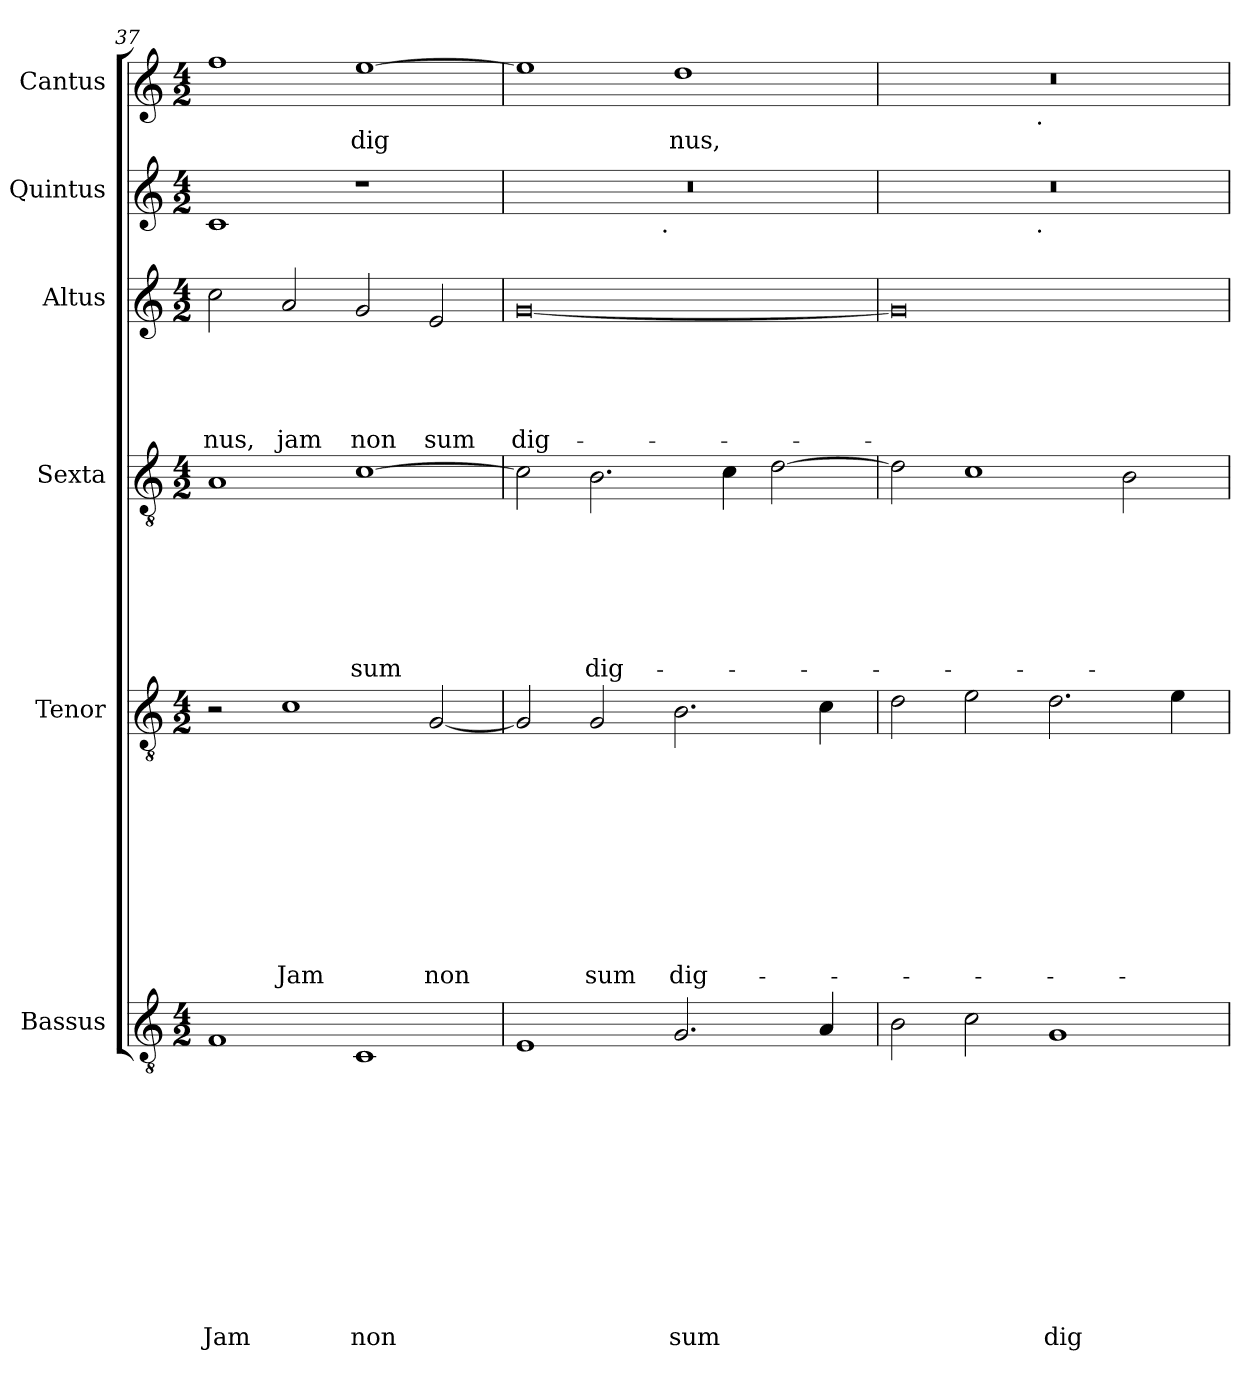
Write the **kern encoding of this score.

**kern	**text	**text	**text	**text	**text	**text	**text	**text	**text	**text	**text	**text	**kern	**text	**text	**text	**text	**text	**text	**text	**text	**text	**text	**kern	**text	**text	**text	**text	**text	**text	**text	**kern	**text	**text	**text	**text	**text	**kern	**text	**kern	**text
*part6	*part6	*part6	*part6	*part6	*part6	*part6	*part6	*part6	*part6	*part6	*part6	*part6	*part5	*part5	*part5	*part5	*part5	*part5	*part5	*part5	*part5	*part5	*part5	*part4	*part4	*part4	*part4	*part4	*part4	*part4	*part4	*part3	*part3	*part3	*part3	*part3	*part3	*part2	*part2	*part1	*part1
*staff6	*staff6	*staff6	*staff6	*staff6	*staff6	*staff6	*staff6	*staff6	*staff6	*staff6	*staff6	*staff6	*staff5	*staff5	*staff5	*staff5	*staff5	*staff5	*staff5	*staff5	*staff5	*staff5	*staff5	*staff4	*staff4	*staff4	*staff4	*staff4	*staff4	*staff4	*staff4	*staff3	*staff3	*staff3	*staff3	*staff3	*staff3	*staff2	*staff2	*staff1	*staff1
*I"Bassus	*	*	*	*	*	*	*	*	*	*	*	*	*I"Tenor	*	*	*	*	*	*	*	*	*	*	*I"Sexta	*	*	*	*	*	*	*	*I"Altus	*	*	*	*	*	*I"Quintus	*	*I"Cantus	*
*I'Bassus	*	*	*	*	*	*	*	*	*	*	*	*	*I'Tenor	*	*	*	*	*	*	*	*	*	*	*	*	*	*	*	*	*	*	*I'Altus	*	*	*	*	*	*I'Quintus	*	*I'Cantus	*
*clefGv2	*	*	*	*	*	*	*	*	*	*	*	*	*clefGv2	*	*	*	*	*	*	*	*	*	*	*clefGv2	*	*	*	*	*	*	*	*clefG2	*	*	*	*	*	*clefG2	*	*clefG2	*
*k[]	*	*	*	*	*	*	*	*	*	*	*	*	*k[]	*	*	*	*	*	*	*	*	*	*	*k[]	*	*	*	*	*	*	*	*k[]	*	*	*	*	*	*k[]	*	*k[]	*
*C:	*	*	*	*	*	*	*	*	*	*	*	*	*C:	*	*	*	*	*	*	*	*	*	*	*C:	*	*	*	*	*	*	*	*C:	*	*	*	*	*	*C:	*	*C:	*
*M4/2	*	*	*	*	*	*	*	*	*	*	*	*	*M4/2	*	*	*	*	*	*	*	*	*	*	*M4/2	*	*	*	*	*	*	*	*M4/2	*	*	*	*	*	*M4/2	*	*M4/2	*
=37	=37	=37	=37	=37	=37	=37	=37	=37	=37	=37	=37	=37	=37	=37	=37	=37	=37	=37	=37	=37	=37	=37	=37	=37	=37	=37	=37	=37	=37	=37	=37	=37	=37	=37	=37	=37	=37	=37	=37	=37	=37
!	!	!	!	!	!	!	!	!	!	!	!	!LO:LY:b	!	!	!	!	!	!	!	!	!	!	!	!	!	!	!	!	!	!	!	!	!	!	!	!	!LO:LY:b	!	!	!	!
1F	.	.	.	.	.	.	.	.	.	.	.	Jam	2r	.	.	.	.	.	.	.	.	.	.	1A	.	.	.	.	.	.	.	2cc\	.	.	.	.	-nus,	1c	.	1ff	.
!	!	!	!	!	!	!	!	!	!	!	!	!	!	!	!	!	!	!	!	!	!	!	!LO:LY:b	!	!	!	!	!	!	!	!	!	!	!	!	!	!LO:LY:b	!	!	!	!
.	.	.	.	.	.	.	.	.	.	.	.	.	1c	.	.	.	.	.	.	.	.	.	Jam	.	.	.	.	.	.	.	.	2a/	.	.	.	.	jam	.	.	.	.
!	!	!	!	!	!	!	!	!	!	!	!	!LO:LY:b	!	!	!	!	!	!	!	!	!	!	!	!	!	!	!	!	!	!	!LO:LY:b	!	!	!	!	!	!LO:LY:b	!	!	!	!LO:LY:b
1C	.	.	.	.	.	.	.	.	.	.	.	non	.	.	.	.	.	.	.	.	.	.	.	[<1c	.	.	.	.	.	.	sum	2g/	.	.	.	.	non	1r	.	[<1ee	dig
!	!	!	!	!	!	!	!	!	!	!	!	!	!	!	!	!	!	!	!	!	!	!	!LO:LY:b	!	!	!	!	!	!	!	!	!	!	!	!	!	!LO:LY:b	!	!	!	!
.	.	.	.	.	.	.	.	.	.	.	.	.	[<2G/	.	.	.	.	.	.	.	.	.	non	.	.	.	.	.	.	.	.	2e/	.	.	.	.	sum	.	.	.	.
!!LO:LB:g=z
=38	=38	=38	=38	=38	=38	=38	=38	=38	=38	=38	=38	=38	=38	=38	=38	=38	=38	=38	=38	=38	=38	=38	=38	=38	=38	=38	=38	=38	=38	=38	=38	=38	=38	=38	=38	=38	=38	=38	=38	=38	=38
!	!	!	!	!	!	!	!	!	!	!	!	!	!	!	!	!	!	!	!	!	!	!	!	!	!	!	!	!	!	!	!	!	!	!	!	!	!LO:LY:b	!	!	!	!
*	*	*	*	*	*	*	*	*	*	*	*	*	*	*	*	*	*	*	*	*	*	*	*	*	*	*	*	*	*	*	*	*	*	*	*	*	*	*^	*	*	*
1E	.	.	.	.	.	.	.	.	.	.	.	.	2G/]	.	.	.	.	.	.	.	.	.	.	2c\]	.	.	.	.	.	.	.	[<0g	.	.	.	.	dig-	0r	2ryy	.	1ee]	.
!	!	!	!	!	!	!	!	!	!	!	!	!	!	!	!	!	!	!	!	!	!	!	!LO:LY:b	!	!	!	!	!	!	!	!LO:LY:b	!	!	!	!	!	!	!	!	!	!	!
.	.	.	.	.	.	.	.	.	.	.	.	.	2G/	.	.	.	.	.	.	.	.	.	sum	2.B\	.	.	.	.	.	.	dig-	.	.	.	.	.	.	.	4...ryy	.	.	.
!	!	!	!	!	!	!	!	!	!	!	!	!	!	!	!	!	!	!	!	!	!	!	!	!	!	!	!	!	!	!	!	!	!	!	!	!	!	!	!LO:TX:b:t=.	!	!	!
.	.	.	.	.	.	.	.	.	.	.	.	.	.	.	.	.	.	.	.	.	.	.	.	.	.	.	.	.	.	.	.	.	.	.	.	.	.	.	1ryy	.	.	.
!	!	!	!	!	!	!	!	!	!	!	!	!LO:LY:b	!	!	!	!	!	!	!	!	!	!	!LO:LY:b	!	!	!	!	!	!	!	!	!	!	!	!	!	!	!	!	!	!	!LO:LY:b
2.G/	.	.	.	.	.	.	.	.	.	.	.	sum	2.B\	.	.	.	.	.	.	.	.	.	dig-	.	.	.	.	.	.	.	.	.	.	.	.	.	.	.	.	.	1dd	nus,
.	.	.	.	.	.	.	.	.	.	.	.	.	.	.	.	.	.	.	.	.	.	.	.	4c\	.	.	.	.	.	.	.	.	.	.	.	.	.	.	.	.	.	.
.	.	.	.	.	.	.	.	.	.	.	.	.	.	.	.	.	.	.	.	.	.	.	.	[>2d\	.	.	.	.	.	.	.	.	.	.	.	.	.	.	.	.	.	.
4A/	.	.	.	.	.	.	.	.	.	.	.	.	4c\	.	.	.	.	.	.	.	.	.	.	.	.	.	.	.	.	.	.	.	.	.	.	.	.	.	.	.	.	.
.	.	.	.	.	.	.	.	.	.	.	.	.	.	.	.	.	.	.	.	.	.	.	.	.	.	.	.	.	.	.	.	.	.	.	.	.	.	.	32ryy	.	.	.
=39	=39	=39	=39	=39	=39	=39	=39	=39	=39	=39	=39	=39	=39	=39	=39	=39	=39	=39	=39	=39	=39	=39	=39	=39	=39	=39	=39	=39	=39	=39	=39	=39	=39	=39	=39	=39	=39	=39	=39	=39	=39	=39
*	*	*	*	*	*	*	*	*	*	*	*	*	*	*	*	*	*	*	*	*	*	*	*	*	*	*	*	*	*	*	*	*	*	*	*	*	*	*	*	*	*^	*
2B\	.	.	.	.	.	.	.	.	.	.	.	.	2d\	.	.	.	.	.	.	.	.	.	.	2d\]	.	.	.	.	.	.	.	0g]	.	.	.	.	.	0r	2ryy	.	0r	2ryy	.
2c\	.	.	.	.	.	.	.	.	.	.	.	.	2e\	.	.	.	.	.	.	.	.	.	.	1c	.	.	.	.	.	.	.	.	.	.	.	.	.	.	4...ryy	.	.	4...ryy	.
!	!	!	!	!	!	!	!	!	!	!	!	!	!	!	!	!	!	!	!	!	!	!	!	!	!	!	!	!	!	!	!	!	!	!	!	!	!	!	!	!	!	!LO:TX:b:t=.	!
!	!	!	!	!	!	!	!	!	!	!	!	!	!	!	!	!	!	!	!	!	!	!	!	!	!	!	!	!	!	!	!	!	!	!	!	!	!	!	!LO:TX:b:t=.	!	!	!	!
.	.	.	.	.	.	.	.	.	.	.	.	.	.	.	.	.	.	.	.	.	.	.	.	.	.	.	.	.	.	.	.	.	.	.	.	.	.	.	1ryy	.	.	1ryy	.
!	!	!	!	!	!	!	!	!	!	!	!	!LO:LY:b	!	!	!	!	!	!	!	!	!	!	!	!	!	!	!	!	!	!	!	!	!	!	!	!	!	!	!	!	!	!	!
1G	.	.	.	.	.	.	.	.	.	.	.	dig	2.d\	.	.	.	.	.	.	.	.	.	.	.	.	.	.	.	.	.	.	.	.	.	.	.	.	.	.	.	.	.	.
.	.	.	.	.	.	.	.	.	.	.	.	.	.	.	.	.	.	.	.	.	.	.	.	2B\	.	.	.	.	.	.	.	.	.	.	.	.	.	.	.	.	.	.	.
.	.	.	.	.	.	.	.	.	.	.	.	.	4e\	.	.	.	.	.	.	.	.	.	.	.	.	.	.	.	.	.	.	.	.	.	.	.	.	.	.	.	.	.	.
.	.	.	.	.	.	.	.	.	.	.	.	.	.	.	.	.	.	.	.	.	.	.	.	.	.	.	.	.	.	.	.	.	.	.	.	.	.	.	32ryy	.	.	32ryy	.
*	*	*	*	*	*	*	*	*	*	*	*	*	*	*	*	*	*	*	*	*	*	*	*	*	*	*	*	*	*	*	*	*	*	*	*	*	*	*v	*v	*	*	*	*
*	*	*	*	*	*	*	*	*	*	*	*	*	*	*	*	*	*	*	*	*	*	*	*	*	*	*	*	*	*	*	*	*	*	*	*	*	*	*	*	*v	*v	*
=	=	=	=	=	=	=	=	=	=	=	=	=	=	=	=	=	=	=	=	=	=	=	=	=	=	=	=	=	=	=	=	=	=	=	=	=	=	=	=	=	=
*-	*-	*-	*-	*-	*-	*-	*-	*-	*-	*-	*-	*-	*-	*-	*-	*-	*-	*-	*-	*-	*-	*-	*-	*-	*-	*-	*-	*-	*-	*-	*-	*-	*-	*-	*-	*-	*-	*-	*-	*-	*-
